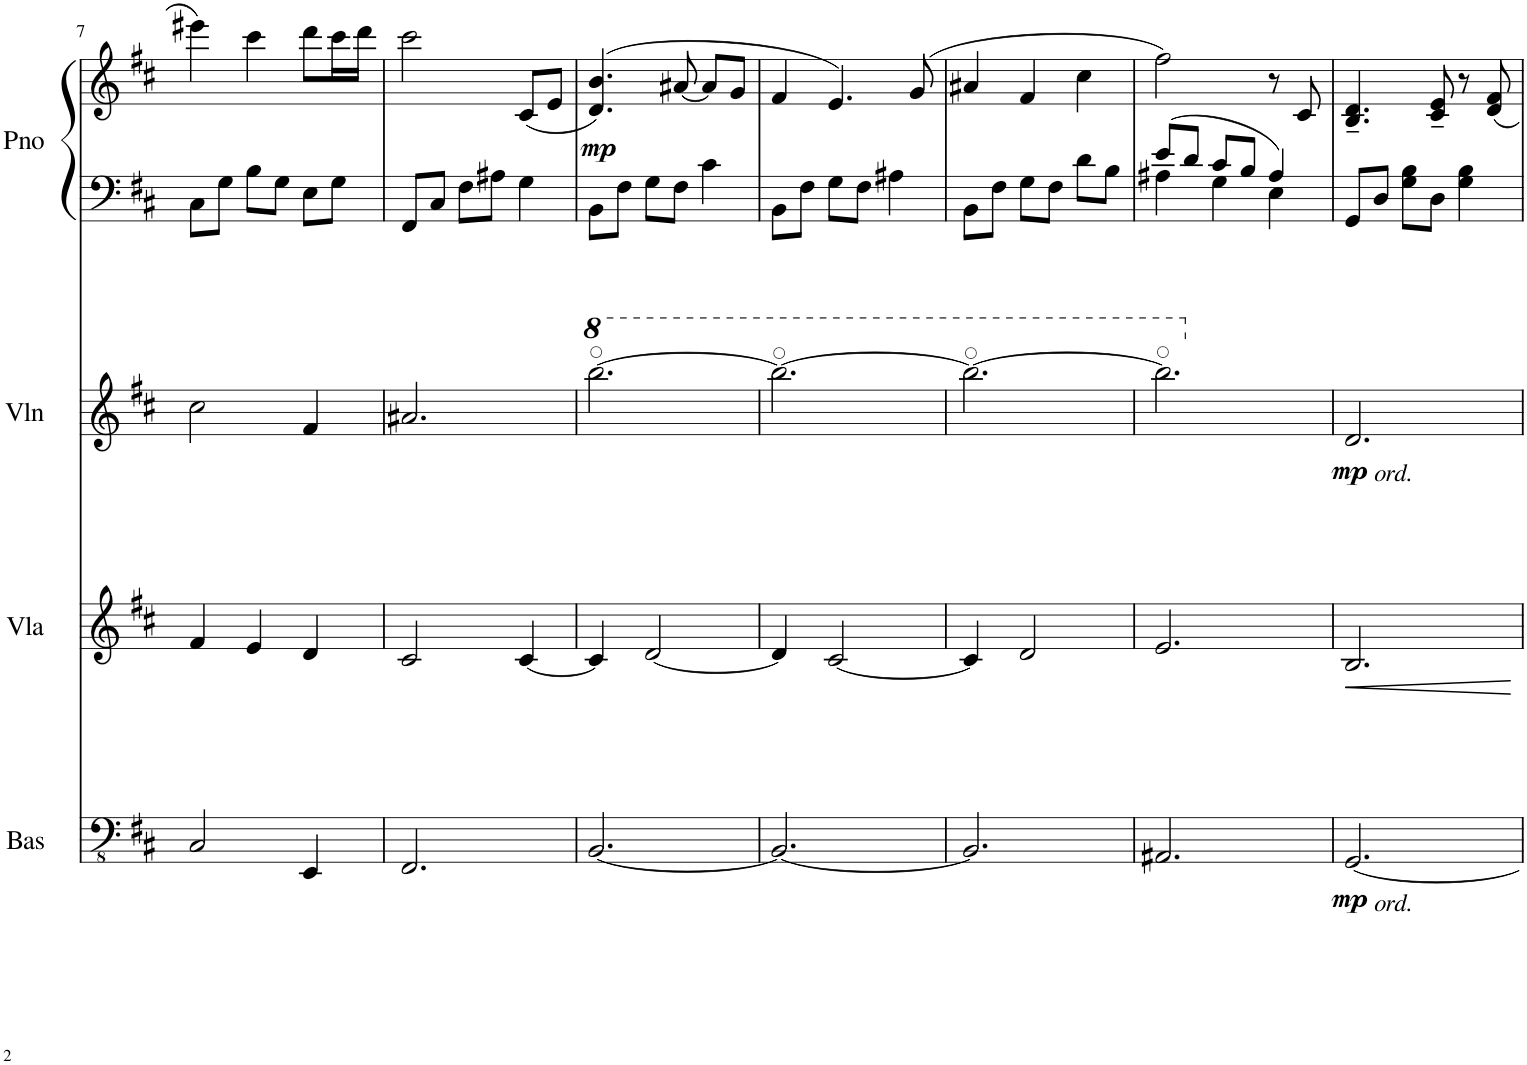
**kern	**dynam	**kern	**dynam	**kern	**dynam	**kern	**kern	**dynam
*part4	*part4	*part3	*part3	*part2	*part2	*part1	*part1	*part1
*staff5	*staff5	*staff4	*staff4	*staff3	*staff3	*staff2	*staff1	*staff1/2
*I"Bass	*	*I"Viola	*	*I"Violin	*	*I"Piano	*	*
*I'Bas	*	*I'Vla	*	*I'Vln	*	*I'Pno	*	*
!!LO:PB:g=z
*clefFv4	*	*clefG2	*	*clefG2	*	*clefF4	*clefG2	*
*k[f#c#]	*	*k[f#c#]	*	*k[f#c#]	*	*k[f#c#]	*k[f#c#]	*
*M3/4	*	*M3/4	*	*M3/4	*	*M3/4	*M3/4	*
=7	=7	=7	=7	=7	=7	=7	=7	=7
2CC#/	.	4f#/	.	2cc#\	.	8C#\L	4eee#X\	.
.	.	.	.	.	.	8G\J	.	.
.	.	4e/	.	.	.	8B\L	4ccc#\	.
.	.	.	.	.	.	8G\J	.	.
4EEE/	.	4d/	.	4f#/	.	8E\L	8ddd\L	.
.	.	.	.	.	.	8G\J	16ccc#\L	.
.	.	.	.	.	.	.	16ddd\JJ	.
=8	=8	=8	=8	=8	=8	=8	=8	=8
2.FFF#/	.	2c#/	.	2.a#X/	.	8FF#/L	2ccc#\	.
.	.	.	.	.	.	8C#/J	.	.
.	.	.	.	.	.	8F#\L	.	.
.	.	.	.	.	.	8A#X\J	.	.
.	.	[4c#/	.	.	.	4G\	(<8c#/L	.
.	.	.	.	.	.	.	8e/J	.
=9	=9	=9	=9	=9	=9	=9	=9	=9
*	*	*	*	*8va	*	*	*	*
!	!	!	!	!	!	!	!	!LO:DY:b
[2.BBB/	.	4c#/]	.	[2.bbb\	.	8BB\L	(>4.d/ 4.b/)	mp
.	.	.	.	.	.	8F#\J	.	.
.	.	[2d/	.	.	.	8G\L	.	.
.	.	.	.	.	.	8F#\J	[8a#X/	.
.	.	.	.	.	.	4c#\	8a#/L]	.
.	.	.	.	.	.	.	8g/J	.
=10	=10	=10	=10	=10	=10	=10	=10	=10
2.BBB/_	.	4d/]	.	2.bbb\_	.	8BB\L	4f#/	.
.	.	.	.	.	.	8F#\J	.	.
.	.	[2c#/	.	.	.	8G\L	4.e/)	.
.	.	.	.	.	.	8F#\J	.	.
.	.	.	.	.	.	4A#X\	.	.
.	.	.	.	.	.	.	(8g/	.
=11	=11	=11	=11	=11	=11	=11	=11	=11
2.BBB/]	.	4c#/]	.	2.bbb\_	.	8BB\L	4a#X/	.
.	.	.	.	.	.	8F#\J	.	.
.	.	2d/	.	.	.	8G\L	4f#/	.
.	.	.	.	.	.	8F#\J	.	.
.	.	.	.	.	.	8d\L	4cc#\	.
.	.	.	.	.	.	8B\J	.	.
=12	=12	=12	=12	=12	=12	=12	=12	=12
*	*	*	*	*	*	*^	*	*
2.AAA#X/	.	2.e/	.	2.bbb\]	.	8e/L	4A#X\	2ff#\)	.
.	.	.	.	.	.	8d/J	.	.	.
.	.	.	.	.	.	8c#/L	4G\	.	.
.	.	.	.	.	.	8B/J	.	.	.
.	.	.	.	.	.	4A#/	4E\	8r	.
.	.	.	.	.	.	.	.	8c#/	.
*	*	*	*	*	*	*v	*v	*	*
=13	=13	=13	=13	=13	=13	=13	=13	=13
!	!	!	!LO:HP:b	!	!	!	!	!
*	*	*	*	*X8va	*	*	*	*
!	!	!	!	!LO:TX:b:i:t=ord.	!	!	!	!
!LO:TX:b:i:t=ord.	!	!	!	!	!	!	!	!
!	!LO:DY:b	!	!	!	!LO:DY:b	!	!	!
[2.GGG/	mp	2.B/	<	2.d/	mp	8GG/L	4.B/~ 4.d/~	.
.	.	.	.	.	.	8D/J	.	.
.	.	.	.	.	.	8G\ 8B\L	.	.
.	.	.	.	.	.	8D\J	8c#/~ 8e/~	.
.	.	.	.	.	.	4G\ 4B\	8r	.
.	.	.	.	.	.	.	8d/ 8f#/	.
.	.	.	[	.	.	.	.	.
=	=	=	=	=	=	=	=	=
*-	*-	*-	*-	*-	*-	*-	*-	*-
